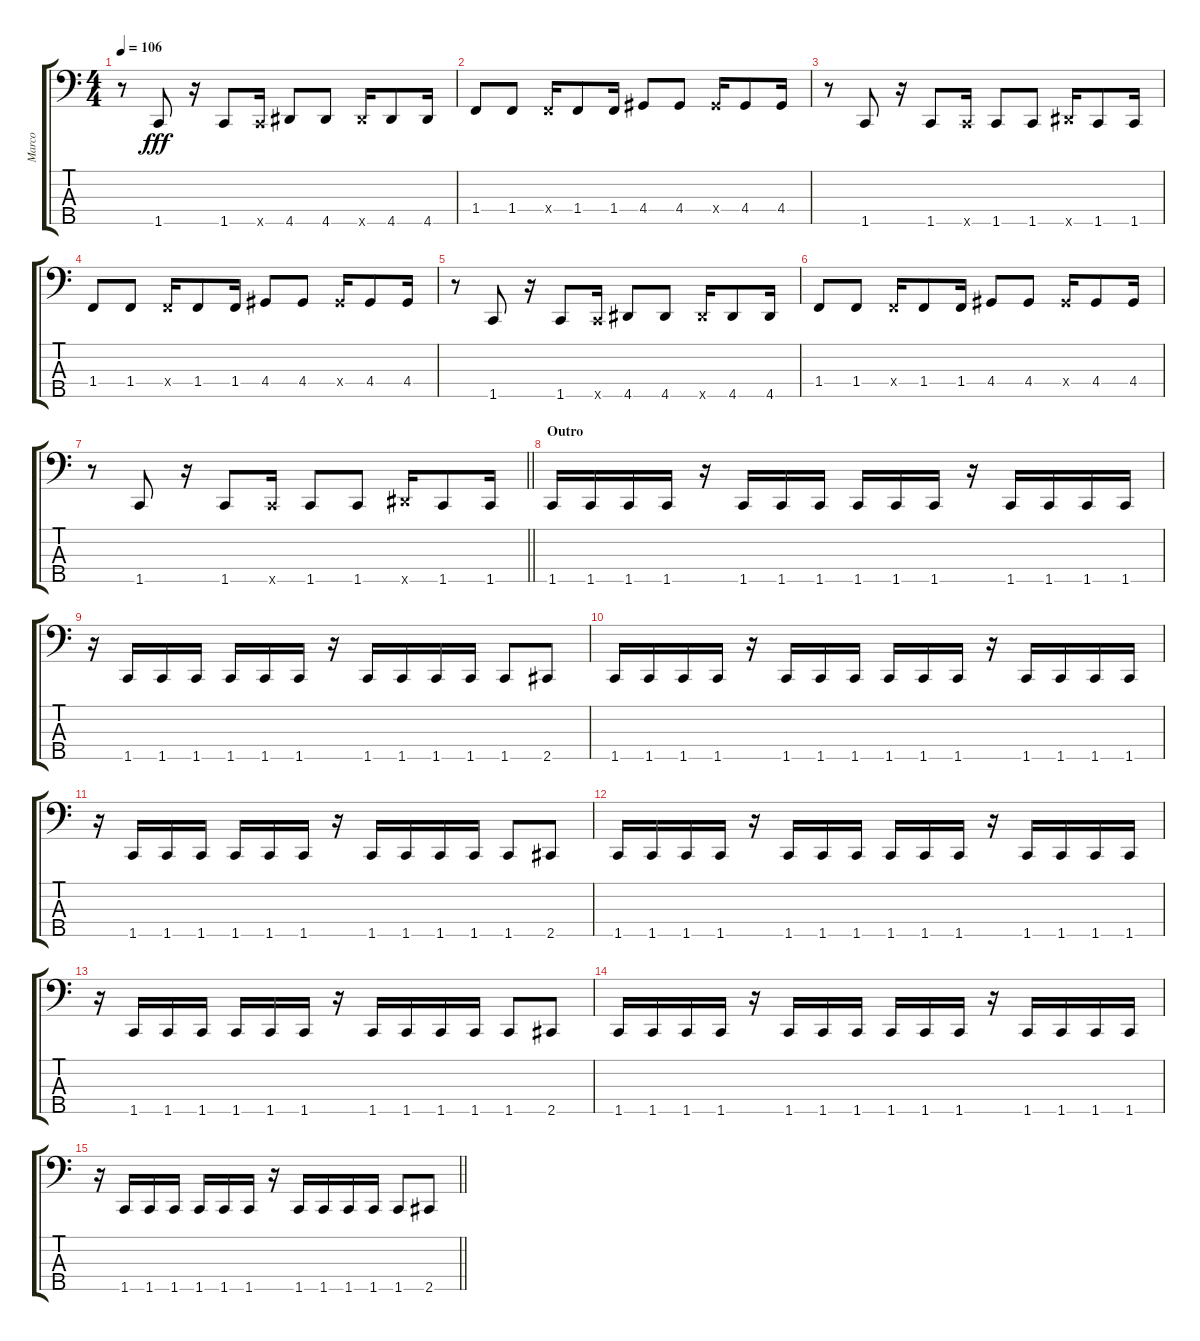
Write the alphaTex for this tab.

\track ("Marco" "Marco") {instrument slapbass1}
\staff {score tabs}
\tuning (G2 D2 A1 E1 B0) {hide}
\ts (4 4)
\tempo 106
\clef f4
\ks c
r.8{dy fff} 1.5.8 r.16 1.5.8 1.5{x}.16 4.5.8 4.5.8 4.5{x}.16 4.5.8 4.5.16 |
1.4.8 1.4.8 1.4{x}.16 1.4.8 1.4.16 4.4.8 4.4.8 4.4{x}.16 4.4.8 4.4.16 |
r.8 1.5.8 r.16 1.5.8 1.5{x}.16 1.5.8 1.5.8 4.5{x}.16 1.5.8 1.5.16 |
1.4.8 1.4.8 1.4{x}.16 1.4.8 1.4.16 4.4.8 4.4.8 4.4{x}.16 4.4.8 4.4.16 |
r.8 1.5.8 r.16 1.5.8 1.5{x}.16 4.5.8 4.5.8 4.5{x}.16 4.5.8 4.5.16 |
1.4.8 1.4.8 1.4{x}.16 1.4.8 1.4.16 4.4.8 4.4.8 4.4{x}.16 4.4.8 4.4.16 |
\barLineRight lightlight
r.8 1.5.8 r.16 1.5.8 1.5{x}.16 1.5.8 1.5.8 4.5{x}.16 1.5.8 1.5.16 |
\section ("" "Outro")
1.5.16 1.5.16 1.5.16 1.5.16 r.16 1.5.16 1.5.16 1.5.16 1.5.16 1.5.16 1.5.16 r.16 1.5.16 1.5.16 1.5.16 1.5.16 |
r.16 1.5.16 1.5.16 1.5.16 1.5.16 1.5.16 1.5.16 r.16 1.5.16 1.5.16 1.5.16 1.5.16 1.5.8 2.5.8 |
1.5.16 1.5.16 1.5.16 1.5.16 r.16 1.5.16 1.5.16 1.5.16 1.5.16 1.5.16 1.5.16 r.16 1.5.16 1.5.16 1.5.16 1.5.16 |
r.16 1.5.16 1.5.16 1.5.16 1.5.16 1.5.16 1.5.16 r.16 1.5.16 1.5.16 1.5.16 1.5.16 1.5.8 2.5.8 |
1.5.16 1.5.16 1.5.16 1.5.16 r.16 1.5.16 1.5.16 1.5.16 1.5.16 1.5.16 1.5.16 r.16 1.5.16 1.5.16 1.5.16 1.5.16 |
r.16 1.5.16 1.5.16 1.5.16 1.5.16 1.5.16 1.5.16 r.16 1.5.16 1.5.16 1.5.16 1.5.16 1.5.8 2.5.8 |
1.5.16 1.5.16 1.5.16 1.5.16 r.16 1.5.16 1.5.16 1.5.16 1.5.16 1.5.16 1.5.16 r.16 1.5.16 1.5.16 1.5.16 1.5.16 |
\barLineRight lightlight
r.16 1.5.16 1.5.16 1.5.16 1.5.16 1.5.16 1.5.16 r.16 1.5.16 1.5.16 1.5.16 1.5.16 1.5.8 2.5.8
